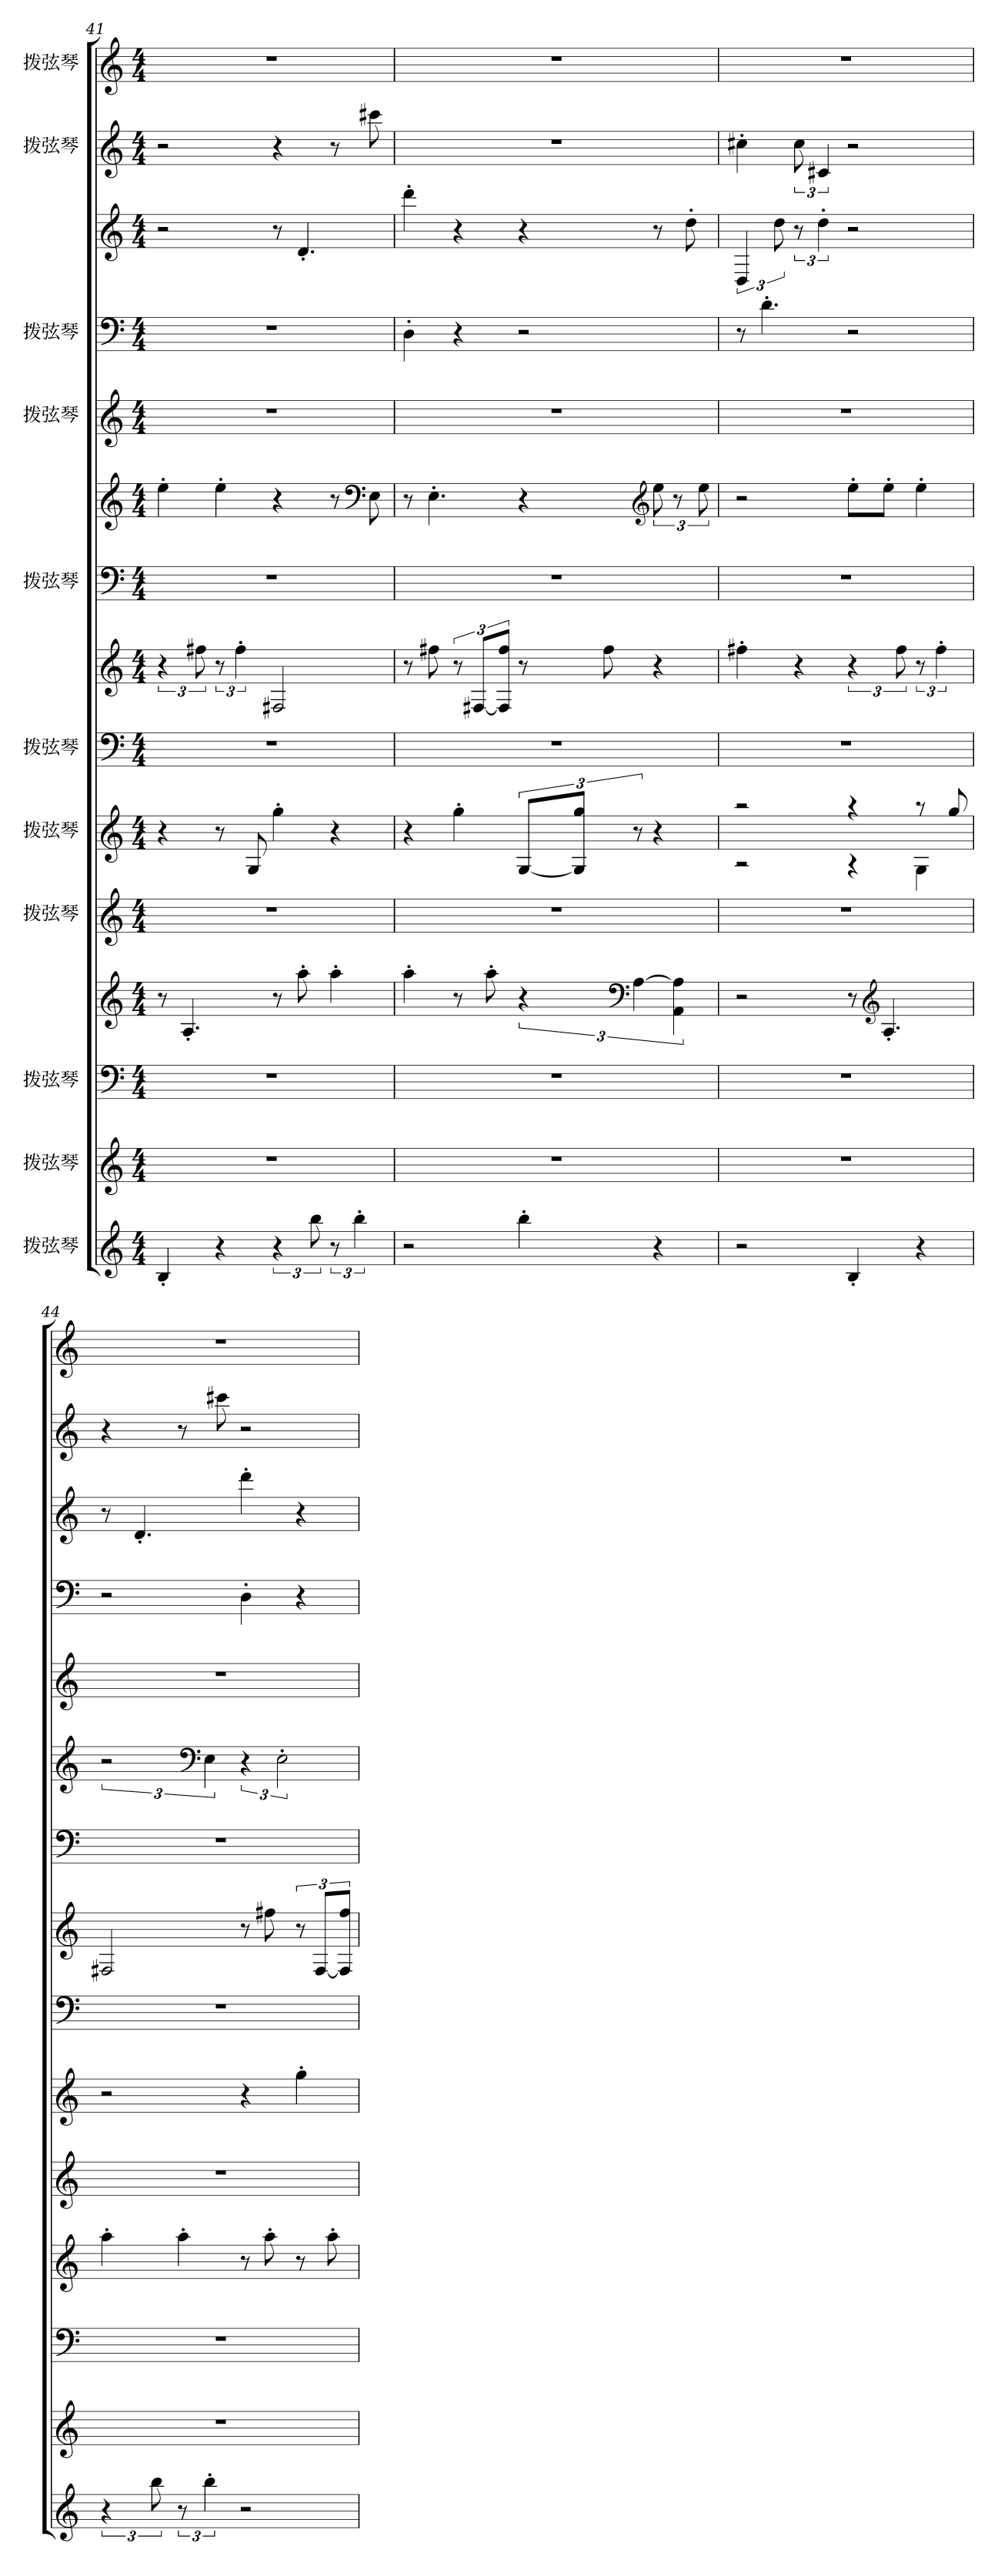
**kern	**kern	**kern	**kern	**kern	**kern	**kern	**kern	**kern	**kern	**kern	**kern	**kern	**kern	**kern
*part11	*part10	*part9	*part9	*part8	*part7	*part6	*part6	*part5	*part5	*part4	*part3	*part3	*part2	*part1
*staff15	*staff14	*staff13	*staff12	*staff11	*staff10	*staff9	*staff8	*staff7	*staff6	*staff5	*staff4	*staff3	*staff2	*staff1
*I"拨弦琴	*I"拨弦琴	*I"拨弦琴	*	*I"拨弦琴	*I"拨弦琴	*I"拨弦琴	*	*I"拨弦琴	*	*I"拨弦琴	*I"拨弦琴	*	*I"拨弦琴	*I"拨弦琴
*clefG2	*clefG2	*clefF4	*clefG2	*clefG2	*clefG2	*clefF4	*clefG2	*clefF4	*clefG2	*clefG2	*clefF4	*clefG2	*clefG2	*clefG2
*k[]	*k[]	*k[]	*k[]	*k[]	*k[]	*k[]	*k[]	*k[]	*k[]	*k[]	*k[]	*k[]	*k[]	*k[]
*M4/4	*M4/4	*M4/4	*M4/4	*M4/4	*M4/4	*M4/4	*M4/4	*M4/4	*M4/4	*M4/4	*M4/4	*M4/4	*M4/4	*M4/4
=41	=41	=41	=41	=41	=41	=41	=41	=41	=41	=41	=41	=41	=41	=41
4B'/	1r	1r	8r	1r	4r	1r	6r	1r	4ee'\	1r	1r	2r	2r	1r
.	.	.	4.A'/	.	.	.	.	.	.	.	.	.	.	.
.	.	.	.	.	.	.	12ff#X\	.	.	.	.	.	.	.
4r	.	.	.	.	8r	.	12r	.	4ee'\	.	.	.	.	.
.	.	.	.	.	.	.	6ff#'\	.	.	.	.	.	.	.
.	.	.	.	.	8G/	.	.	.	.	.	.	.	.	.
6r	.	.	8r	.	4gg'\	.	2F#X/	.	4r	.	.	8r	4r	.
.	.	.	8aa'\	.	.	.	.	.	.	.	.	4.d'/	.	.
12bb\	.	.	.	.	.	.	.	.	.	.	.	.	.	.
12r	.	.	4aa'\	.	4r	.	.	.	8r	.	.	.	8r	.
6bb'\	.	.	.	.	.	.	.	.	.	.	.	.	.	.
*	*	*	*	*	*	*	*	*	*clefF4	*	*	*	*	*
.	.	.	.	.	.	.	.	.	8E\	.	.	.	8ccc#X\	.
=42	=42	=42	=42	=42	=42	=42	=42	=42	=42	=42	=42	=42	=42	=42
2r	1r	1r	4aa'\	1r	4r	1r	8r	1r	8r	1r	4D'\	4ddd'\	1r	1r
.	.	.	.	.	.	.	8ff#X\	.	4.E'\	.	.	.	.	.
.	.	.	8r	.	4gg'\	.	12r	.	.	.	4r	4r	.	.
.	.	.	.	.	.	.	[12F#X/L	.	.	.	.	.	.	.
.	.	.	8aa'\	.	.	.	.	.	.	.	.	.	.	.
.	.	.	.	.	.	.	12F#/] 12ff#/J	.	.	.	.	.	.	.
4bb'\	.	.	6r	.	[12G/L	.	8r	.	4r	.	2r	4r	.	.
.	.	.	.	.	12G/] 12gg/J	.	.	.	.	.	.	.	.	.
.	.	.	.	.	.	.	8ff#\	.	.	.	.	.	.	.
*	*	*	*clefF4	*	*	*	*	*	*	*	*	*	*	*
.	.	.	[6A\	.	12r	.	.	.	.	.	.	.	.	.
*	*	*	*	*	*	*	*	*	*clefG2	*	*	*	*	*
4r	.	.	.	.	4r	.	4r	.	12ee\	.	.	8r	.	.
.	.	.	6AA\ 6A\]	.	.	.	.	.	12r	.	.	.	.	.
.	.	.	.	.	.	.	.	.	.	.	.	8dd'\	.	.
.	.	.	.	.	.	.	.	.	12ee\	.	.	.	.	.
!!LO:PB:g=z
=43	=43	=43	=43	=43	=43	=43	=43	=43	=43	=43	=43	=43	=43	=43
*	*	*	*	*	*^	*	*	*	*	*	*	*	*	*
2r	1r	1r	2r	1r	2r	2r	1r	4ff#X'\	1r	2r	1r	8r	6D/	4cc#X'\	1r
.	.	.	.	.	.	.	.	.	.	.	.	4.d'\	.	.	.
.	.	.	.	.	.	.	.	.	.	.	.	.	12dd\	.	.
.	.	.	.	.	.	.	.	4r	.	.	.	.	12r	12cc#\	.
.	.	.	.	.	.	.	.	.	.	.	.	.	6dd'\	6c#X/	.
4B'/	.	.	8r	.	4r	4r	.	6r	.	8ee'\L	.	2r	2r	2r	.
*	*	*	*clefG2	*	*	*	*	*	*	*	*	*	*	*	*
.	.	.	4.A'/	.	.	.	.	.	.	8ee'\J	.	.	.	.	.
.	.	.	.	.	.	.	.	12ff#\	.	.	.	.	.	.	.
4r	.	.	.	.	8r	4G\	.	12r	.	4ee'\	.	.	.	.	.
.	.	.	.	.	.	.	.	6ff#'\	.	.	.	.	.	.	.
.	.	.	.	.	8gg/	.	.	.	.	.	.	.	.	.	.
*	*	*	*	*	*v	*v	*	*	*	*	*	*	*	*	*
=44	=44	=44	=44	=44	=44	=44	=44	=44	=44	=44	=44	=44	=44	=44
6r	1r	1r	4aa'\	1r	2r	1r	2F#X/	1r	3r	1r	2r	8r	4r	1r
.	.	.	.	.	.	.	.	.	.	.	.	4.d'/	.	.
12bb\	.	.	.	.	.	.	.	.	.	.	.	.	.	.
12r	.	.	4aa'\	.	.	.	.	.	.	.	.	.	8r	.
*	*	*	*	*	*	*	*	*	*clefF4	*	*	*	*	*
6bb'\	.	.	.	.	.	.	.	.	6E\	.	.	.	.	.
.	.	.	.	.	.	.	.	.	.	.	.	.	8ccc#X\	.
2r	.	.	8r	.	4r	.	8r	.	6r	.	4D'\	4ddd'\	2r	.
.	.	.	8aa'\	.	.	.	8ff#X\	.	.	.	.	.	.	.
.	.	.	.	.	.	.	.	.	3E'\	.	.	.	.	.
.	.	.	8r	.	4gg'\	.	12r	.	.	.	4r	4r	.	.
.	.	.	.	.	.	.	[12F#/L	.	.	.	.	.	.	.
.	.	.	8aa'\	.	.	.	.	.	.	.	.	.	.	.
.	.	.	.	.	.	.	12F#/] 12ff#/J	.	.	.	.	.	.	.
=	=	=	=	=	=	=	=	=	=	=	=	=	=	=
*-	*-	*-	*-	*-	*-	*-	*-	*-	*-	*-	*-	*-	*-	*-
